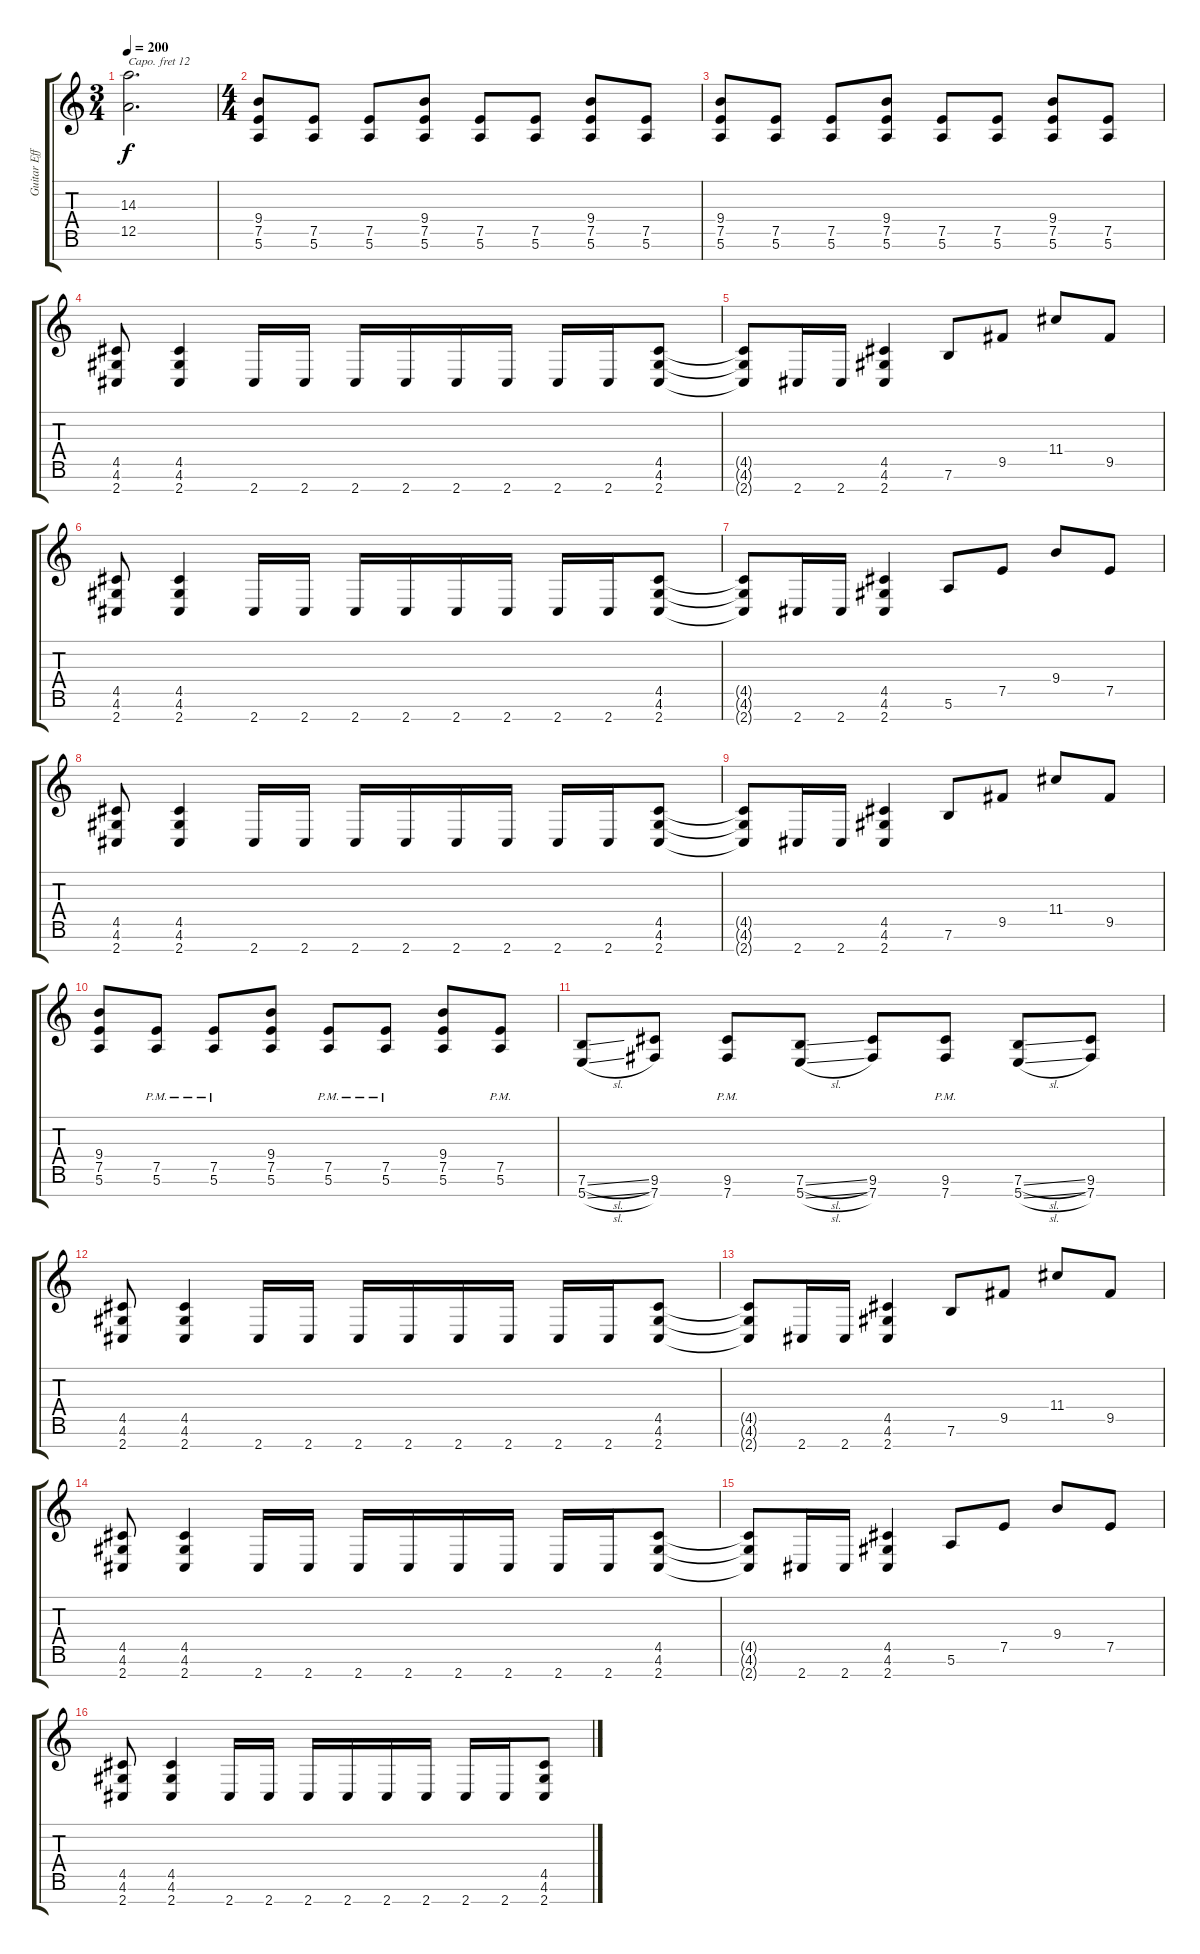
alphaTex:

\track ("Guitar Effect" "Guitar Eff") {instrument synthbrass1}
\staff {score tabs}
\capo 12
\tuning (E4 B3 G3 D3 A2 E2 B1) {hide}
\ts (3 4)
\tempo 200
\clef g2
\ks c
(14.3{t} 12.5{t}).2{d dy f} |
\ts (4 4)
(9.4 7.5 5.6).8 (7.5 5.6).8 (7.5 5.6).8 (9.4 7.5 5.6).8 (7.5 5.6).8 (7.5 5.6).8 (9.4 7.5 5.6).8 (7.5 5.6).8 |
(9.4 7.5 5.6).8 (7.5 5.6).8 (7.5 5.6).8 (9.4 7.5 5.6).8 (7.5 5.6).8 (7.5 5.6).8 (9.4 7.5 5.6).8 (7.5 5.6).8 |
(4.5 4.6 2.7).8 (4.5 4.6 2.7).4 2.7.16 2.7.16 2.7.16 2.7.16 2.7.16 2.7.16 2.7.16 2.7.16 (4.5 4.6 2.7).8 |
(4.5{t} 4.6{t} 2.7{t}).8 2.7.16 2.7.16 (4.5 4.6 2.7).4 7.6.8 9.5.8 11.4.8 9.5.8 |
(4.5 4.6 2.7).8 (4.5 4.6 2.7).4 2.7.16 2.7.16 2.7.16 2.7.16 2.7.16 2.7.16 2.7.16 2.7.16 (4.5 4.6 2.7).8 |
(4.5{t} 4.6{t} 2.7{t}).8 2.7.16 2.7.16 (4.5 4.6 2.7).4 5.6.8 7.5.8 9.4.8 7.5.8 |
(4.5 4.6 2.7).8 (4.5 4.6 2.7).4 2.7.16 2.7.16 2.7.16 2.7.16 2.7.16 2.7.16 2.7.16 2.7.16 (4.5 4.6 2.7).8 |
(4.5{t} 4.6{t} 2.7{t}).8 2.7.16 2.7.16 (4.5 4.6 2.7).4 7.6.8 9.5.8 11.4.8 9.5.8 |
(9.4 7.5 5.6).8 (7.5{pm} 5.6{pm}).8 (7.5{pm} 5.6{pm}).8 (9.4 7.5 5.6).8 (7.5{pm} 5.6{pm}).8 (7.5{pm} 5.6{pm}).8 (9.4 7.5 5.6).8 (7.5{pm} 5.6{pm}).8 |
(7.6{sl} 5.7{sl}).8 (9.6 7.7).8 (9.6{pm} 7.7{pm}).8 (7.6{sl} 5.7{sl}).8 (9.6 7.7).8 (9.6{pm} 7.7{pm}).8 (7.6{sl} 5.7{sl}).8 (9.6 7.7).8 |
(4.5 4.6 2.7).8 (4.5 4.6 2.7).4 2.7.16 2.7.16 2.7.16 2.7.16 2.7.16 2.7.16 2.7.16 2.7.16 (4.5 4.6 2.7).8 |
(4.5{t} 4.6{t} 2.7{t}).8 2.7.16 2.7.16 (4.5 4.6 2.7).4 7.6.8 9.5.8 11.4.8 9.5.8 |
(4.5 4.6 2.7).8 (4.5 4.6 2.7).4 2.7.16 2.7.16 2.7.16 2.7.16 2.7.16 2.7.16 2.7.16 2.7.16 (4.5 4.6 2.7).8 |
(4.5{t} 4.6{t} 2.7{t}).8 2.7.16 2.7.16 (4.5 4.6 2.7).4 5.6.8 7.5.8 9.4.8 7.5.8 |
(4.5 4.6 2.7).8 (4.5 4.6 2.7).4 2.7.16 2.7.16 2.7.16 2.7.16 2.7.16 2.7.16 2.7.16 2.7.16 (4.5 4.6 2.7).8
